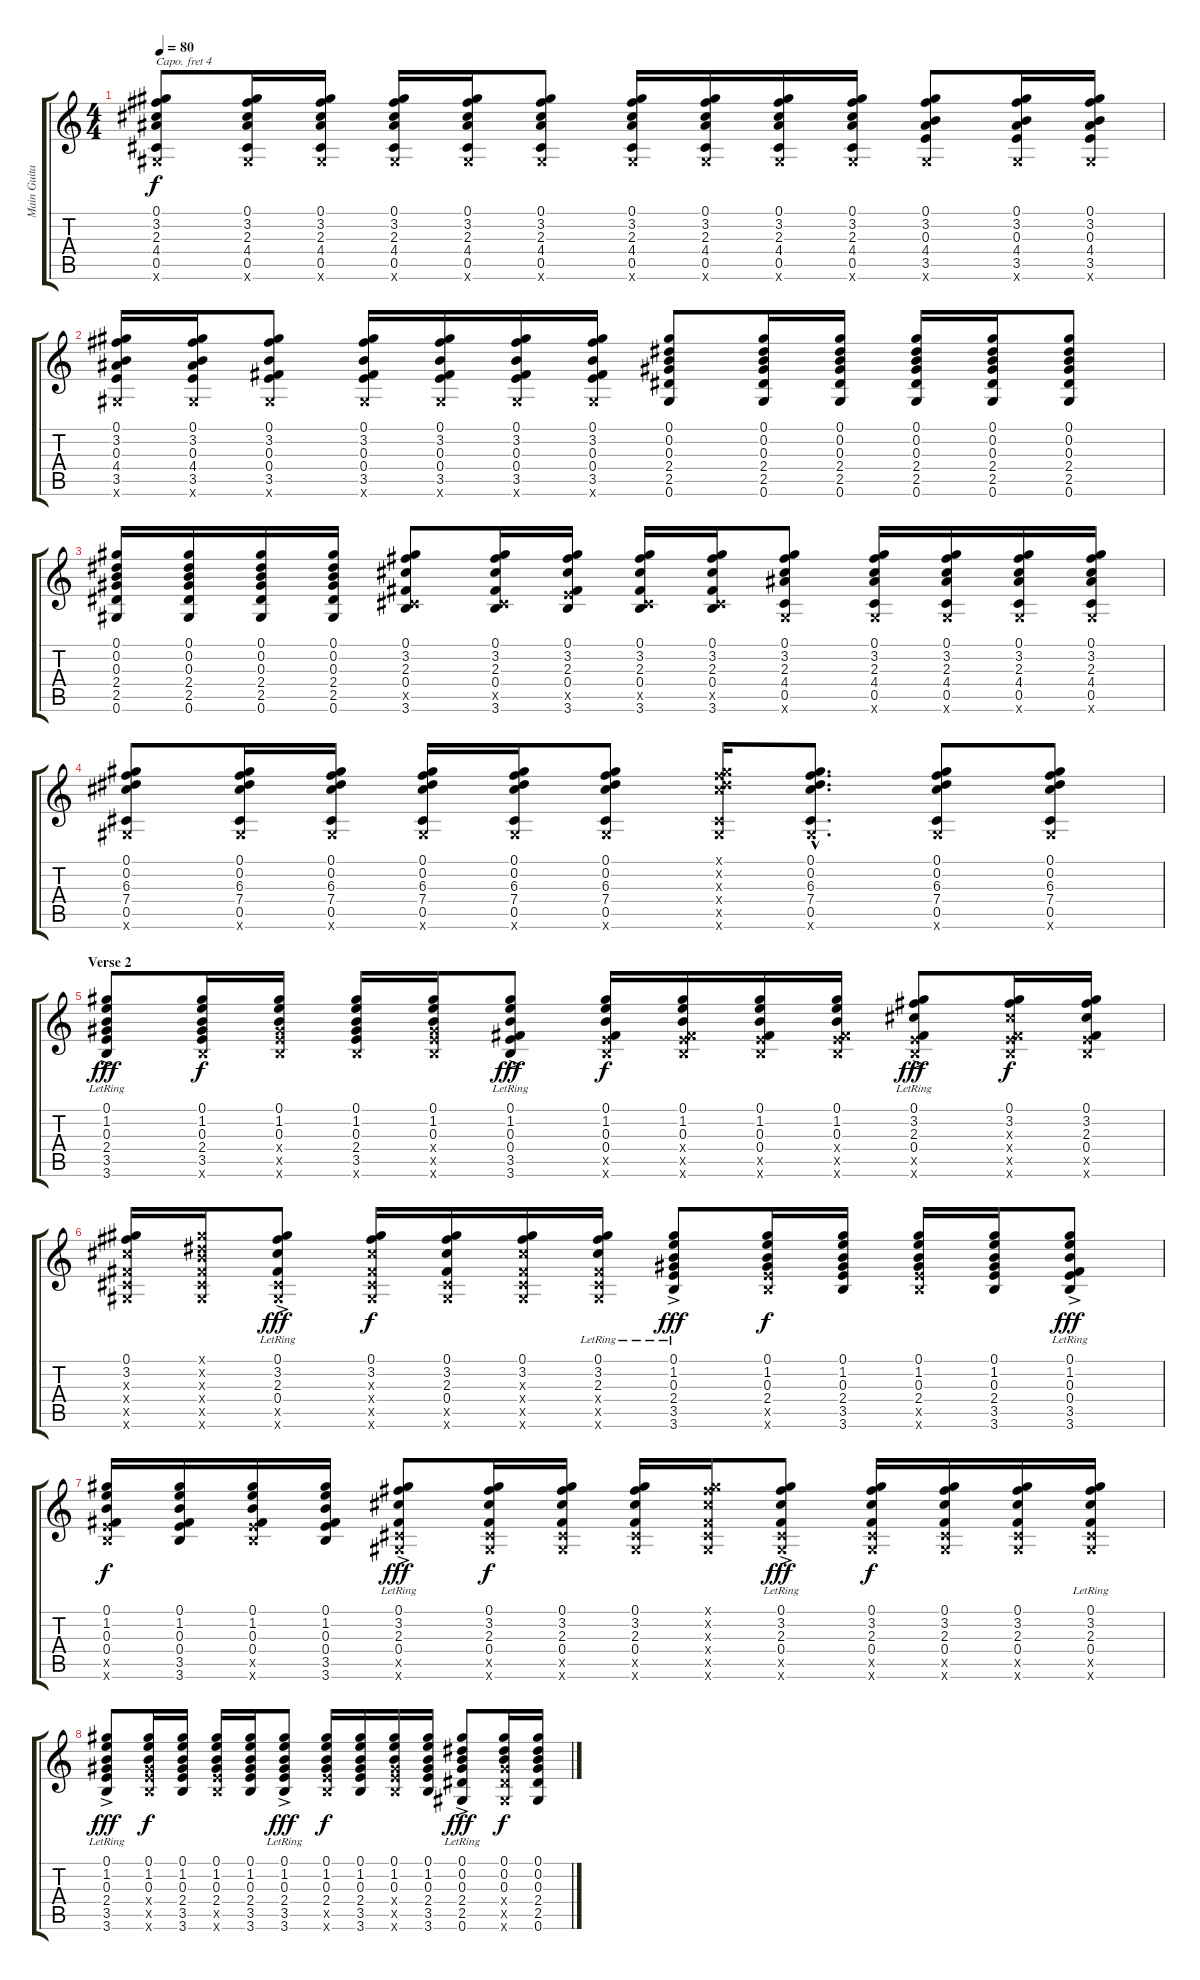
\track ("Main Guitar" "Main Guita") {instrument acousticguitarsteel}
\staff {score tabs}
\capo 4
\tuning (E4 B3 G3 D3 A2 E2) {hide}
\ts (4 4)
\tempo 80
\clef g2
\ks c
(0.1 3.2 2.3 4.4 0.5 0.6{x}).8{dy f} (0.1 3.2 2.3 4.4 0.5 0.6{x}).16 (0.1 3.2 2.3 4.4 0.5 0.6{x}).16 (0.1 3.2 2.3 4.4 0.5 0.6{x}).16 (0.1 3.2 2.3 4.4 0.5 0.6{x}).16 (0.1 3.2 2.3 4.4 0.5 0.6{x}).8 (0.1 3.2 2.3 4.4 0.5 0.6{x}).16 (0.1 3.2 2.3 4.4 0.5 0.6{x}).16 (0.1 3.2 2.3 4.4 0.5 0.6{x}).16 (0.1 3.2 2.3 4.4 0.5 0.6{x}).16 (0.1 3.2 0.3 4.4 3.5 0.6{x}).8 (0.1 3.2 0.3 4.4 3.5 0.6{x}).16 (0.1 3.2 0.3 4.4 3.5 0.6{x}).16 |
(0.1 3.2 0.3 4.4 3.5 0.6{x}).16 (0.1 3.2 0.3 4.4 3.5 0.6{x}).16 (0.1 3.2 0.3 0.4 3.5 0.6{x}).8 (0.1 3.2 0.3 0.4 3.5 0.6{x}).16 (0.1 3.2 0.3 0.4 3.5 0.6{x}).16 (0.1 3.2 0.3 0.4 3.5 0.6{x}).16 (0.1 3.2 0.3 0.4 3.5 0.6{x}).16 (0.1 0.2 0.3 2.4 2.5 0.6).8 (0.1 0.2 0.3 2.4 2.5 0.6).16 (0.1 0.2 0.3 2.4 2.5 0.6).16 (0.1 0.2 0.3 2.4 2.5 0.6).16 (0.1 0.2 0.3 2.4 2.5 0.6).16 (0.1 0.2 0.3 2.4 2.5 0.6).8 |
(0.1 0.2 0.3 2.4 2.5 0.6).16 (0.1 0.2 0.3 2.4 2.5 0.6).16 (0.1 0.2 0.3 2.4 2.5 0.6).16 (0.1 0.2 0.3 2.4 2.5 0.6).16 (0.1 3.2 2.3 0.4 0.5{x} 3.6).8 (0.1 3.2 2.3 0.4 0.5{x} 3.6).16 (0.1 3.2 2.3 0.4 3.5{x} 3.6).16 (0.1 3.2 2.3 0.4 0.5{x} 3.6).16 (0.1 3.2 2.3 0.4 0.5{x} 3.6).16 (0.1 3.2 2.3 4.4 0.5 0.6{x}).8 (0.1 3.2 2.3 4.4 0.5 0.6{x}).16 (0.1 3.2 2.3 4.4 0.5 0.6{x}).16 (0.1 3.2 2.3 4.4 0.5 0.6{x}).16 (0.1 3.2 2.3 4.4 0.5 0.6{x}).16 |
(0.1 0.2 6.3 7.4 0.5 0.6{x}).8 (0.1 0.2 6.3 7.4 0.5 0.6{x}).16 (0.1 0.2 6.3 7.4 0.5 0.6{x}).16 (0.1 0.2 6.3 7.4 0.5 0.6{x}).16 (0.1 0.2 6.3 7.4 0.5 0.6{x}).16 (0.1 0.2 6.3 7.4 0.5 0.6{x}).8 (0.1{x} 0.2{x} 6.3{x} 7.4{x} 0.5{x} 0.6{x}).16 (0.1{hac} 0.2{hac} 6.3{hac} 7.4{hac} 0.5{hac} 0.6{hac x}).8{d} (0.1 0.2 6.3 7.4 0.5 0.6{x}).8 (0.1 0.2 6.3 7.4 0.5 0.6{x}).8 |
\section ("" "Verse 2")
(0.1{ac lr} 1.2{ac lr} 0.3{ac lr} 2.4{ac lr} 3.5{ac lr} 3.6{ac lr}).8{dy fff} (0.1 1.2 0.3 2.4 3.5 3.6{x}).16{dy f} (0.1 1.2 0.3 2.4{x} 3.5{x} 3.6{x}).16 (0.1 1.2 0.3 2.4 3.5 3.6{x}).16 (0.1 1.2 0.3 2.4{x} 3.5{x} 3.6{x}).16 (0.1{ac lr} 1.2{ac lr} 0.3{ac lr} 0.4{ac lr} 3.5{ac lr} 3.6{ac lr}).8{dy fff} (0.1 1.2 0.3 0.4 3.5{x} 3.6{x}).16{dy f} (0.1 1.2 0.3 0.4{x} 3.5{x} 3.6{x}).16 (0.1 1.2 0.3 0.4 3.5{x} 3.6{x}).16 (0.1 1.2 0.3 0.4{x} 3.5{x} 3.6{x}).16 (0.1{ac lr} 3.2{ac lr} 2.3{ac lr} 0.4{ac lr} 3.5{ac x} 3.6{ac x}).8{dy fff} (0.1 3.2 2.3{x} 0.4{x} 3.5{x} 3.6{x}).16{dy f} (0.1 3.2 2.3 0.4 3.5{x} 3.6{x}).16 |
(0.1 3.2 2.3{x} 0.4{x} 0.5{x} 0.6{x}).16 (0.1{x} 0.2{x} 0.3{x} 0.4{x} 0.5{x} 0.6{x}).16 (0.1{ac lr} 3.2{ac lr} 2.3{ac lr} 0.4{ac lr} 0.5{ac x} 0.6{ac x}).8{dy fff} (0.1 3.2 2.3{x} 0.4{x} 0.5{x} 0.6{x}).16{dy f} (0.1 3.2 2.3 0.4 0.5{x} 0.6{x}).16 (0.1 3.2 2.3{x} 0.4{x} 0.5{x} 0.6{x}).16 (0.1{lr} 3.2{lr} 2.3{lr} 0.4{x} 0.5{x} 0.6{x}).16 (0.1{ac lr} 1.2{ac lr} 0.3{ac lr} 2.4{ac lr} 3.5{ac lr} 3.6{ac lr}).8{dy fff} (0.1 1.2 0.3 2.4 3.5{x} 3.6{x}).16{dy f} (0.1 1.2 0.3 2.4 3.5 3.6).16 (0.1 1.2 0.3 2.4 3.5{x} 3.6{x}).16 (0.1 1.2 0.3 2.4 3.5 3.6).16 (0.1{ac lr} 1.2{ac lr} 0.3{ac lr} 0.4{ac lr} 3.5 3.6).8{dy fff} |
(0.1 1.2 0.3 0.4 3.5{x} 3.6{x}).16{dy f} (0.1 1.2 0.3 0.4 3.5 3.6).16 (0.1 1.2 0.3 0.4 3.5{x} 3.6{x}).16 (0.1 1.2 0.3 0.4 3.5 3.6).16 (0.1{ac lr} 3.2{ac lr} 2.3{ac lr} 0.4{ac lr} 0.5{ac x} 0.6{ac x}).8{dy fff} (0.1 3.2 2.3 0.4 0.5{x} 0.6{x}).16{dy f} (0.1 3.2 2.3 0.4 0.5{x} 0.6{x}).16 (0.1 3.2 2.3 0.4 0.5{x} 0.6{x}).16 (0.1{x} 3.2{x} 2.3{x} 0.4{x} 0.5{x} 0.6{x}).16 (0.1{ac lr} 3.2{ac lr} 2.3{ac lr} 0.4{ac lr} 0.5{ac x} 0.6{ac x}).8{dy fff} (0.1 3.2 2.3 0.4 0.5{x} 0.6{x}).16{dy f} (0.1 3.2 2.3 0.4 0.5{x} 0.6{x}).16 (0.1 3.2 2.3 0.4 0.5{x} 0.6{x}).16 (0.1{lr} 3.2{lr} 2.3{lr} 0.4{lr} 0.5{x} 0.6{x}).16 |
(0.1{ac lr} 1.2{ac lr} 0.3{ac lr} 2.4{ac lr} 3.5{ac lr} 3.6{ac lr}).8{dy fff} (0.1 1.2 0.3 2.4{x} 3.5{x} 3.6{x}).16{dy f} (0.1 1.2 0.3 2.4 3.5 3.6).16 (0.1 1.2 0.3 2.4 3.5{x} 3.6{x}).16 (0.1 1.2 0.3 2.4 3.5 3.6).16 (0.1{ac lr} 1.2{ac lr} 0.3{ac lr} 2.4{ac lr} 3.5{ac lr} 3.6{ac lr}).8{dy fff} (0.1 1.2 0.3 2.4 3.5{x} 3.6{x}).16{dy f} (0.1 1.2 0.3 2.4 3.5 3.6).16 (0.1 1.2 0.3 2.4{x} 3.5{x} 3.6{x}).16 (0.1 1.2 0.3 2.4 3.5 3.6).16 (0.1{ac lr} 0.2{ac lr} 0.3{ac lr} 2.4{ac lr} 2.5{ac lr} 0.6{ac lr}).8{dy fff} (0.1 0.2 0.3 2.4{x} 2.5{x} 0.6{x}).16{dy f} (0.1 0.2 0.3 2.4 2.5 0.6).16
